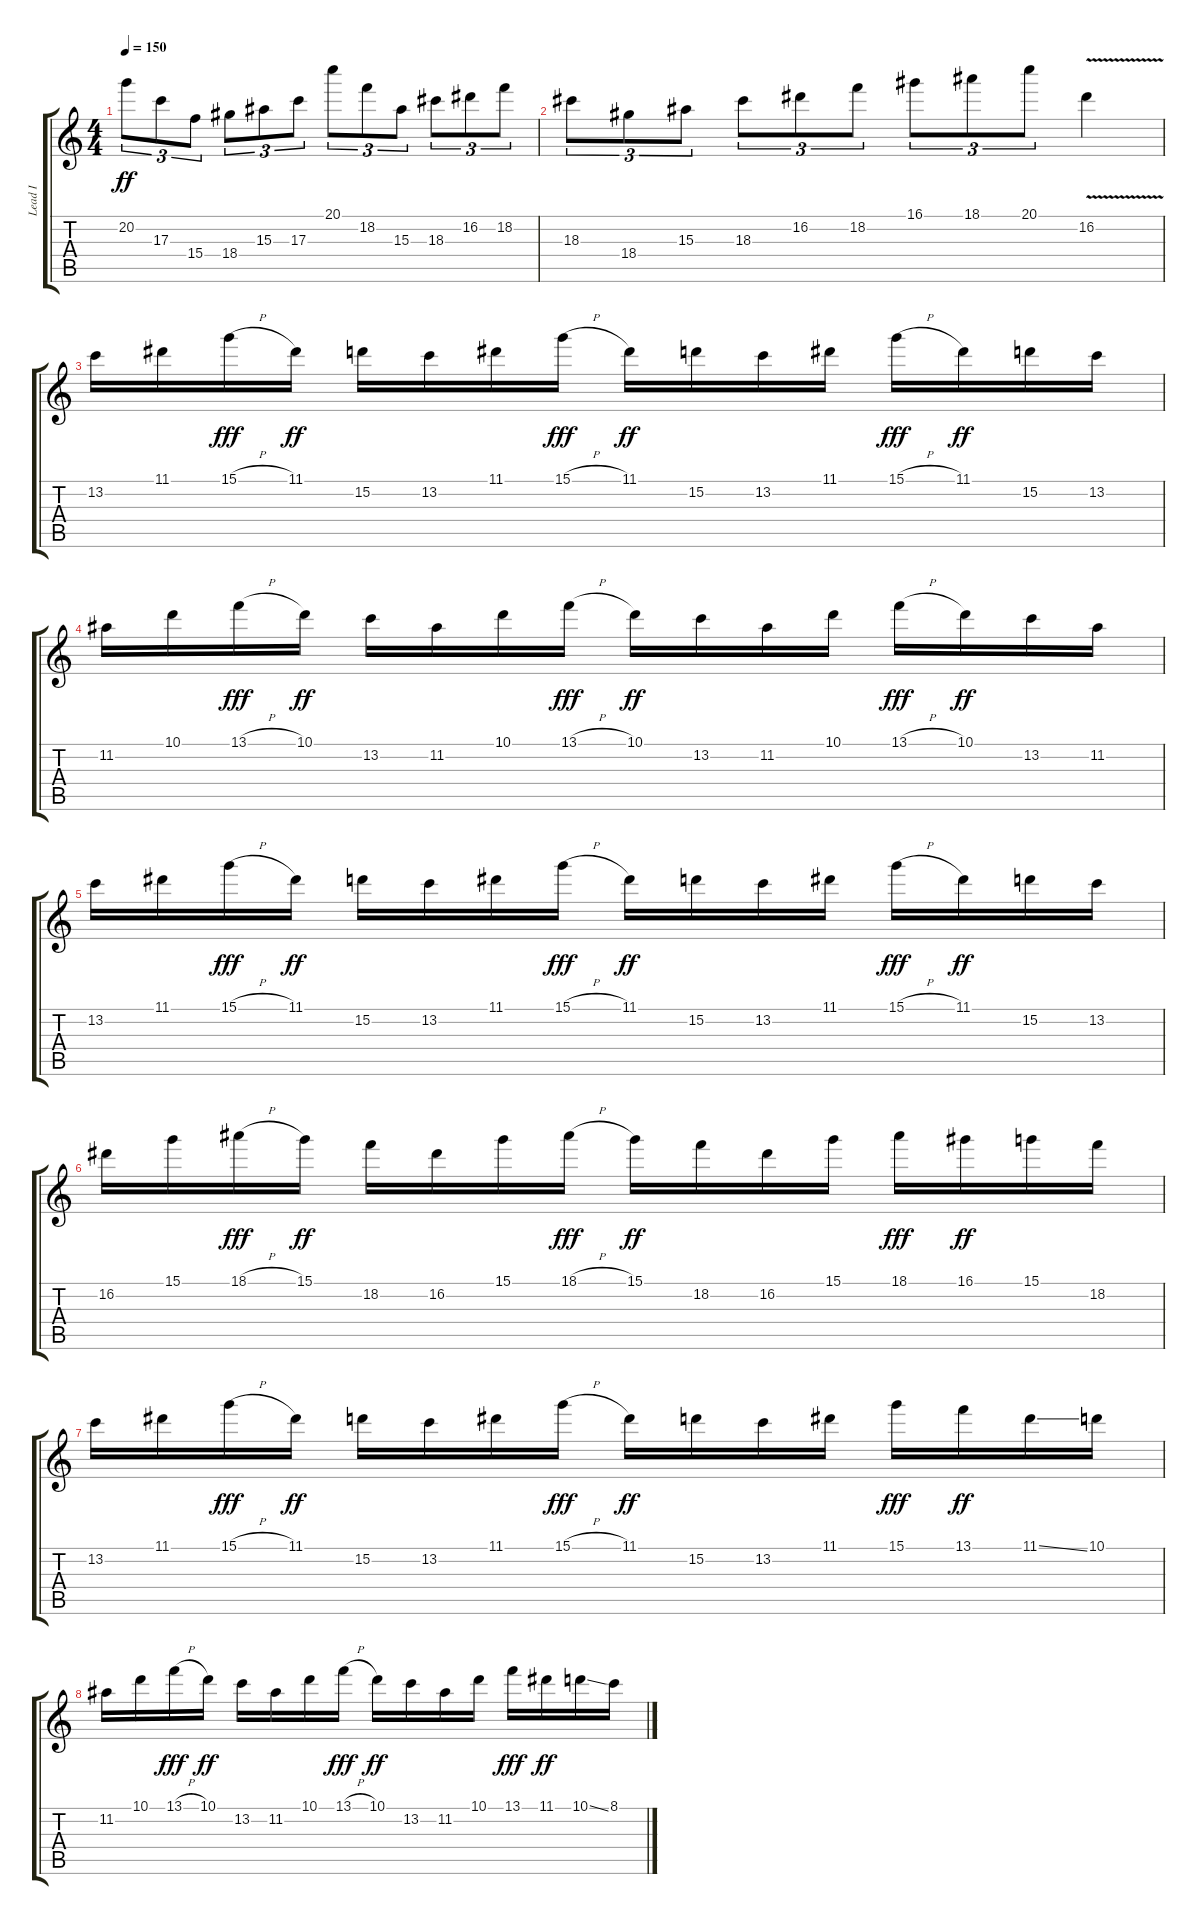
\track ("Lead I" "Lead I") {instrument overdrivenguitar}
\staff {score tabs}
\tuning (E4 B3 G3 D3 A2 E2) {hide}
\ts (4 4)
\tempo 150
\clef g2
\ks c
20.2.8{tu (3 2) dy ff} 17.3.8{tu (3 2)} 15.4.8{tu (3 2)} 18.4.8{tu (3 2)} 15.3.8{tu (3 2)} 17.3.8{tu (3 2)} 20.1.8{tu (3 2)} 18.2.8{tu (3 2)} 15.3.8{tu (3 2)} 18.3.8{tu (3 2)} 16.2.8{tu (3 2)} 18.2.8{tu (3 2)} |
18.3.8{tu (3 2)} 18.4.8{tu (3 2)} 15.3.8{tu (3 2)} 18.3.8{tu (3 2)} 16.2.8{tu (3 2)} 18.2.8{tu (3 2)} 16.1.8{tu (3 2)} 18.1.8{tu (3 2)} 20.1.8{tu (3 2)} 16.2{v}.4 |
13.2.16 11.1.16 15.1{h}.16{dy fff} 11.1.16{dy ff} 15.2.16 13.2.16 11.1.16 15.1{h}.16{dy fff} 11.1.16{dy ff} 15.2.16 13.2.16 11.1.16 15.1{h}.16{dy fff} 11.1.16{dy ff} 15.2.16 13.2.16 |
11.2.16 10.1.16 13.1{h}.16{dy fff} 10.1.16{dy ff} 13.2.16 11.2.16 10.1.16 13.1{h}.16{dy fff} 10.1.16{dy ff} 13.2.16 11.2.16 10.1.16 13.1{h}.16{dy fff} 10.1.16{dy ff} 13.2.16 11.2.16 |
13.2.16 11.1.16 15.1{h}.16{dy fff} 11.1.16{dy ff} 15.2.16 13.2.16 11.1.16 15.1{h}.16{dy fff} 11.1.16{dy ff} 15.2.16 13.2.16 11.1.16 15.1{h}.16{dy fff} 11.1.16{dy ff} 15.2.16 13.2.16 |
16.2.16 15.1.16 18.1{h}.16{dy fff} 15.1.16{dy ff} 18.2.16 16.2.16 15.1.16 18.1{h}.16{dy fff} 15.1.16{dy ff} 18.2.16 16.2.16 15.1.16 18.1.16{dy fff} 16.1.16{dy ff} 15.1.16 18.2.16 |
13.2.16 11.1.16 15.1{h}.16{dy fff} 11.1.16{dy ff} 15.2.16 13.2.16 11.1.16 15.1{h}.16{dy fff} 11.1.16{dy ff} 15.2.16 13.2.16 11.1.16 15.1.16{dy fff} 13.1.16{dy ff} 11.1{ss}.16 10.1.16 |
11.2.16 10.1.16 13.1{h}.16{dy fff} 10.1.16{dy ff} 13.2.16 11.2.16 10.1.16 13.1{h}.16{dy fff} 10.1.16{dy ff} 13.2.16 11.2.16 10.1.16 13.1.16{dy fff} 11.1.16{dy ff} 10.1{ss}.16 8.1.16
